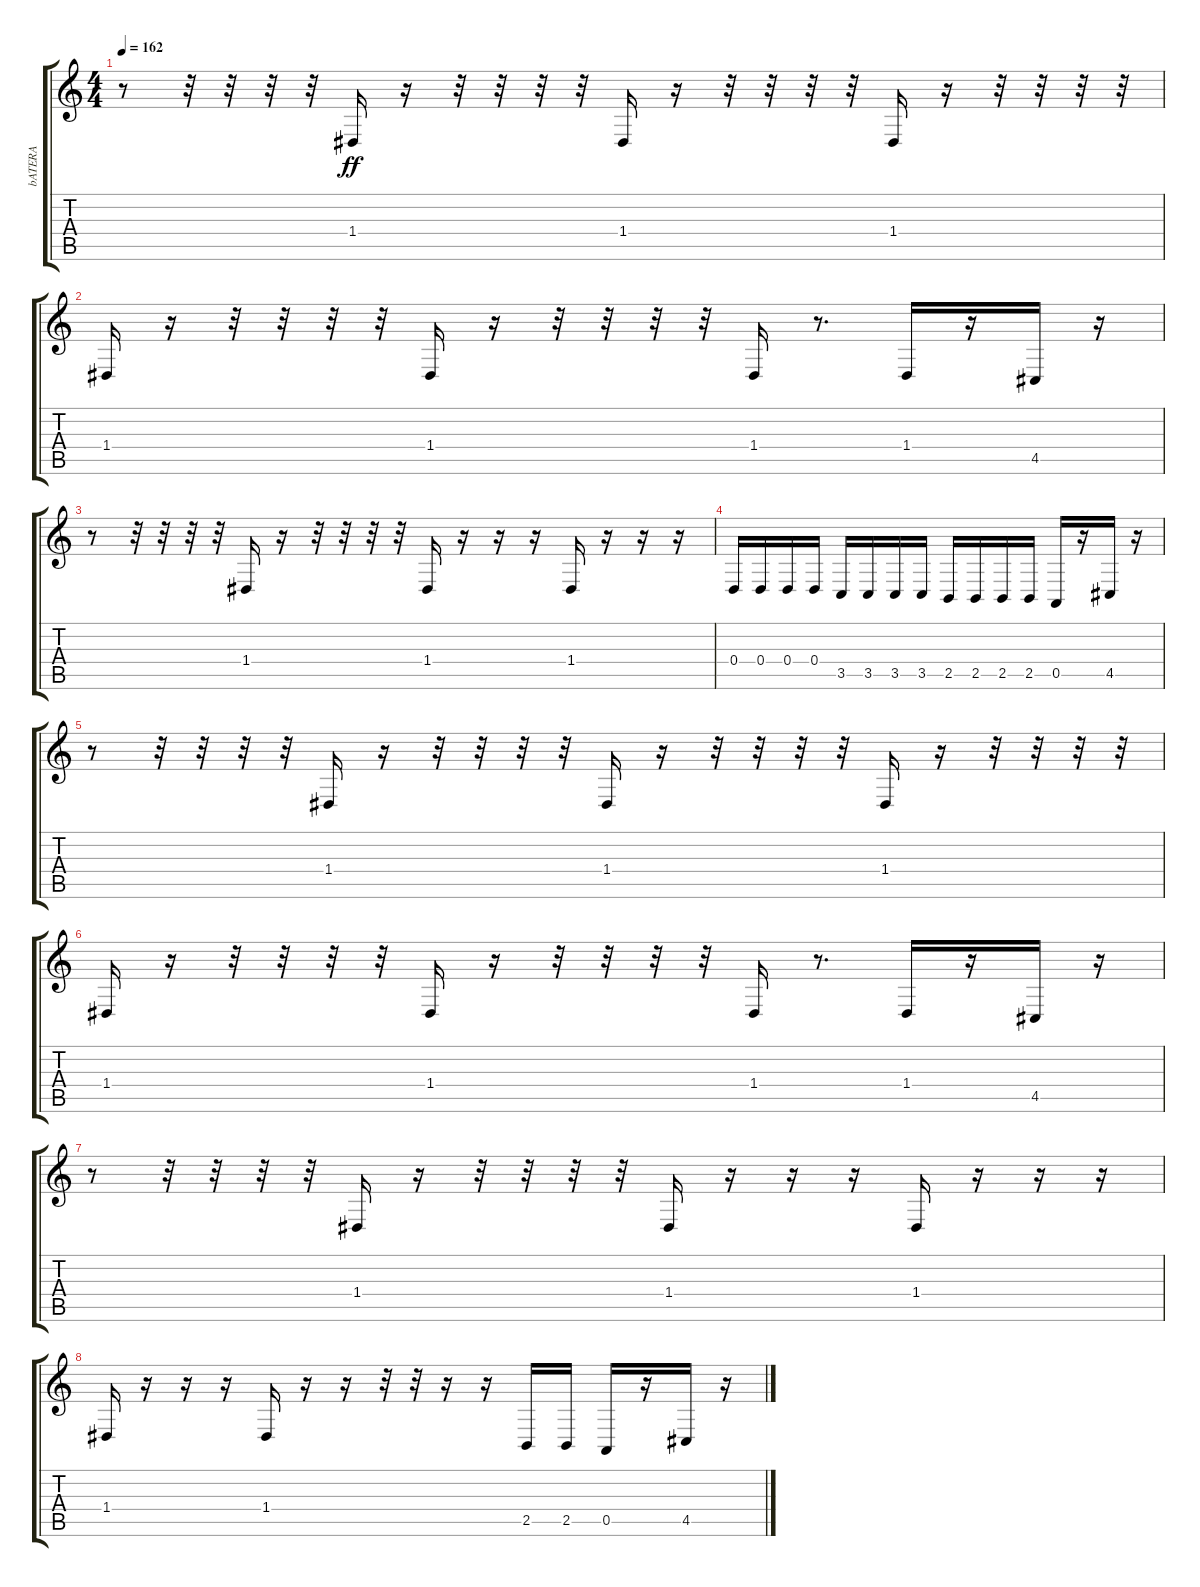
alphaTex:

\track ("bATERA" "bATERA") {instrument rockorgan}
\staff {score tabs}
\tuning (E4 B3 G3 D3 A2 E2) {hide}
\ts (4 4)
\tempo 162
\clef g2
\ks c
r.8{dy ff} r.32 r.32 r.32 r.32 1.4.16 r.16 r.32 r.32 r.32 r.32 1.4.16 r.16 r.32 r.32 r.32 r.32 1.4.16 r.16 r.32 r.32 r.32 r.32 |
1.4.16 r.16 r.32 r.32 r.32 r.32 1.4.16 r.16 r.32 r.32 r.32 r.32 1.4.16 r.8{d} 1.4.16 r.16 4.5.16 r.16 |
r.8 r.32 r.32 r.32 r.32 1.4.16 r.16 r.32 r.32 r.32 r.32 1.4.16 r.16 r.16 r.16 1.4.16 r.16 r.16 r.16 |
0.4.16 0.4.16 0.4.16 0.4.16 3.5.16 3.5.16 3.5.16 3.5.16 2.5.16 2.5.16 2.5.16 2.5.16 0.5.16 r.16 4.5.16 r.16 |
r.8 r.32 r.32 r.32 r.32 1.4.16 r.16 r.32 r.32 r.32 r.32 1.4.16 r.16 r.32 r.32 r.32 r.32 1.4.16 r.16 r.32 r.32 r.32 r.32 |
1.4.16 r.16 r.32 r.32 r.32 r.32 1.4.16 r.16 r.32 r.32 r.32 r.32 1.4.16 r.8{d} 1.4.16 r.16 4.5.16 r.16 |
r.8 r.32 r.32 r.32 r.32 1.4.16 r.16 r.32 r.32 r.32 r.32 1.4.16 r.16 r.16 r.16 1.4.16 r.16 r.16 r.16 |
1.4.16 r.16 r.16 r.16 1.4.16 r.16 r.16 r.32 r.32 r.16 r.16 2.5.16 2.5.16 0.5.16 r.16 4.5.16 r.16
